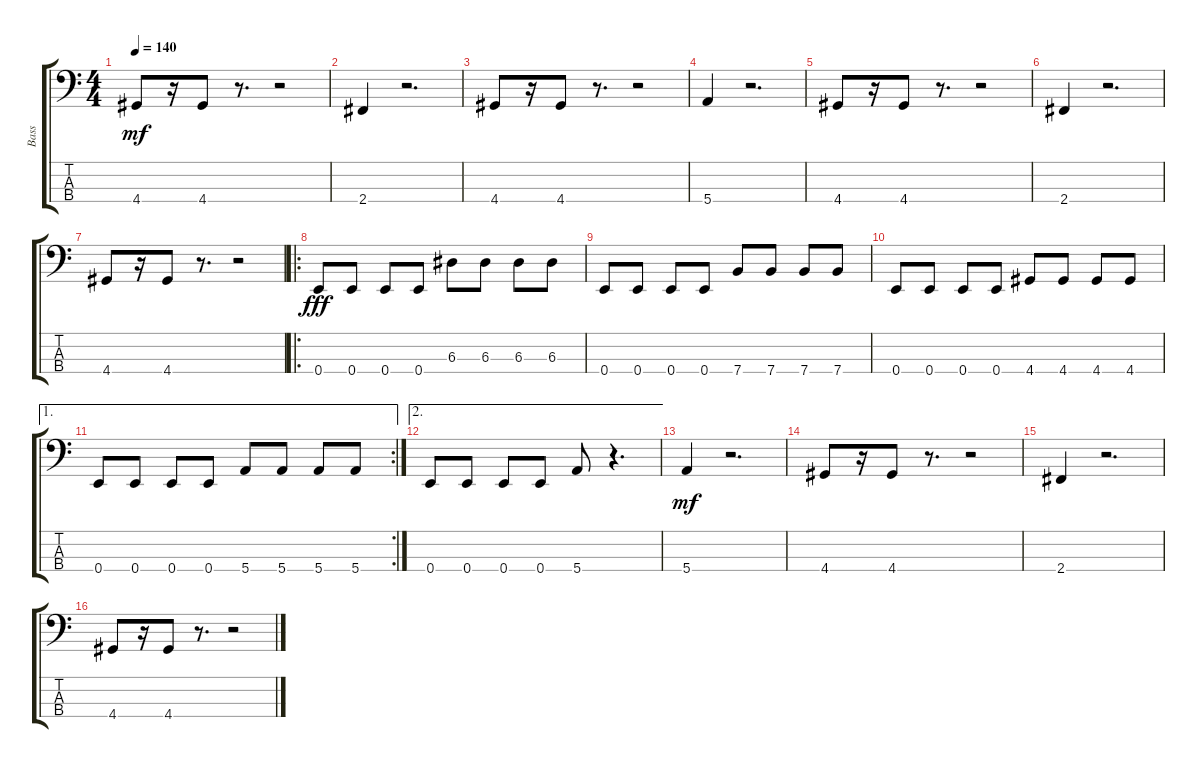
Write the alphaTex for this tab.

\track ("Bass" "Bass") {instrument electricbasspick}
\staff {score tabs}
\tuning (G2 D2 A1 E1) {hide}
\ts (4 4)
\tempo 140
\clef f4
\ks c
4.4.8{dy mf} r.16 4.4.8 r.8{d} r.2 |
2.4.4 r.2{d} |
4.4.8 r.16 4.4.8 r.8{d} r.2 |
5.4.4 r.2{d} |
4.4.8 r.16 4.4.8 r.8{d} r.2 |
2.4.4 r.2{d} |
4.4.8 r.16 4.4.8 r.8{d} r.2 |
\ro
0.4.8{dy fff} 0.4.8 0.4.8 0.4.8 6.3.8 6.3.8 6.3.8 6.3.8 |
0.4.8 0.4.8 0.4.8 0.4.8 7.4.8 7.4.8 7.4.8 7.4.8 |
0.4.8 0.4.8 0.4.8 0.4.8 4.4.8 4.4.8 4.4.8 4.4.8 |
\ae 1
\rc 2
0.4.8 0.4.8 0.4.8 0.4.8 5.4.8 5.4.8 5.4.8 5.4.8 |
\ae 2
0.4.8 0.4.8 0.4.8 0.4.8 5.4.8 r.4{d} |
5.4.4{dy mf} r.2{d} |
4.4.8 r.16 4.4.8 r.8{d} r.2 |
2.4.4 r.2{d} |
4.4.8 r.16 4.4.8 r.8{d} r.2
